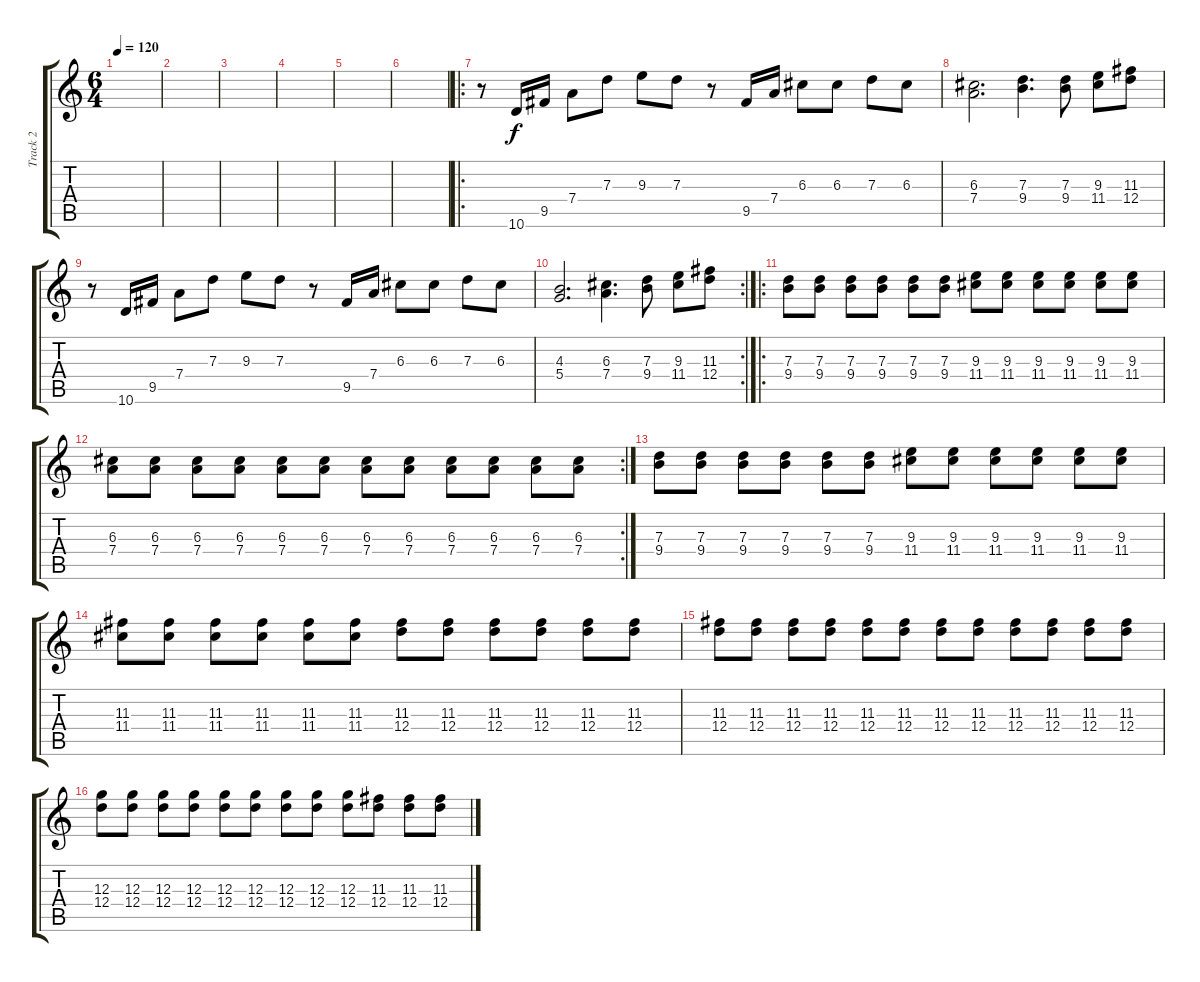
\track ("Track 2" "Track 2") {instrument acousticguitarsteel}
\staff {score tabs}
\tuning (E4 B3 G3 D3 A2 E2) {hide}
\ts (6 4)
\tempo 120
\clef g2
\ks c
|
|
|
|
|
|
\ro
r.8 10.6.16 9.5.16 7.4.8 7.3.8 9.3.8 7.3.8 r.8 9.5.16 7.4.16 6.3.8 6.3.8 7.3.8 6.3.8 |
(6.3 7.4).2{d} (7.3 9.4).4{d} (7.3 9.4).8 (9.3 11.4).8 (11.3 12.4).8 |
r.8 10.6.16 9.5.16 7.4.8 7.3.8 9.3.8 7.3.8 r.8 9.5.16 7.4.16 6.3.8 6.3.8 7.3.8 6.3.8 |
\rc 2
(4.3 5.4).2{d} (6.3 7.4).4{d} (7.3 9.4).8 (9.3 11.4).8 (11.3 12.4).8 |
\ro
(7.3 9.4).8 (7.3 9.4).8 (7.3 9.4).8 (7.3 9.4).8 (7.3 9.4).8 (7.3 9.4).8 (9.3 11.4).8 (9.3 11.4).8 (9.3 11.4).8 (9.3 11.4).8 (9.3 11.4).8 (9.3 11.4).8 |
\rc 2
(6.3 7.4).8 (6.3 7.4).8 (6.3 7.4).8 (6.3 7.4).8 (6.3 7.4).8 (6.3 7.4).8 (6.3 7.4).8 (6.3 7.4).8 (6.3 7.4).8 (6.3 7.4).8 (6.3 7.4).8 (6.3 7.4).8 |
(7.3 9.4).8 (7.3 9.4).8 (7.3 9.4).8 (7.3 9.4).8 (7.3 9.4).8 (7.3 9.4).8 (9.3 11.4).8 (9.3 11.4).8 (9.3 11.4).8 (9.3 11.4).8 (9.3 11.4).8 (9.3 11.4).8 |
(11.3 11.4).8 (11.3 11.4).8 (11.3 11.4).8 (11.3 11.4).8 (11.3 11.4).8 (11.3 11.4).8 (11.3 12.4).8 (11.3 12.4).8 (11.3 12.4).8 (11.3 12.4).8 (11.3 12.4).8 (11.3 12.4).8 |
(11.3 12.4).8 (11.3 12.4).8 (11.3 12.4).8 (11.3 12.4).8 (11.3 12.4).8 (11.3 12.4).8 (11.3 12.4).8 (11.3 12.4).8 (11.3 12.4).8 (11.3 12.4).8 (11.3 12.4).8 (11.3 12.4).8 |
(12.3 12.4).8 (12.3 12.4).8 (12.3 12.4).8 (12.3 12.4).8 (12.3 12.4).8 (12.3 12.4).8 (12.3 12.4).8 (12.3 12.4).8 (12.3 12.4).8 (11.3 12.4).8 (11.3 12.4).8 (11.3 12.4).8
